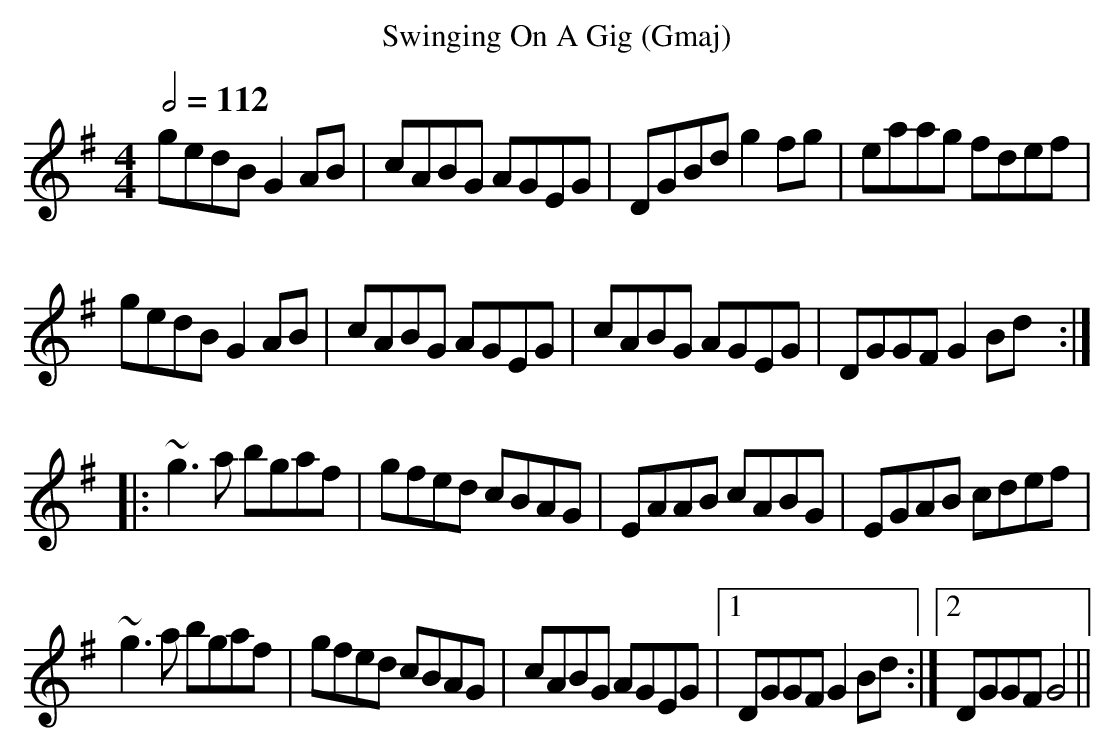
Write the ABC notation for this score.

X:1
T:Swinging On A Gig (Gmaj)
Q:1/2=112
M:4/4
L:1/8
K:Gmaj
gedB G2AB|cABG AGEG|DGBd g2fg|eaag fdef|
gedB G2AB|cABG AGEG|cABG AGEG|DGGF G2Bd:|
|:~g3a bgaf|gfed cBAG|EAAB cABG|EGAB cdef|
~g3a bgaf|gfed cBAG|cABG AGEG|1DGGF G2Bd:|2DGGF G4||
